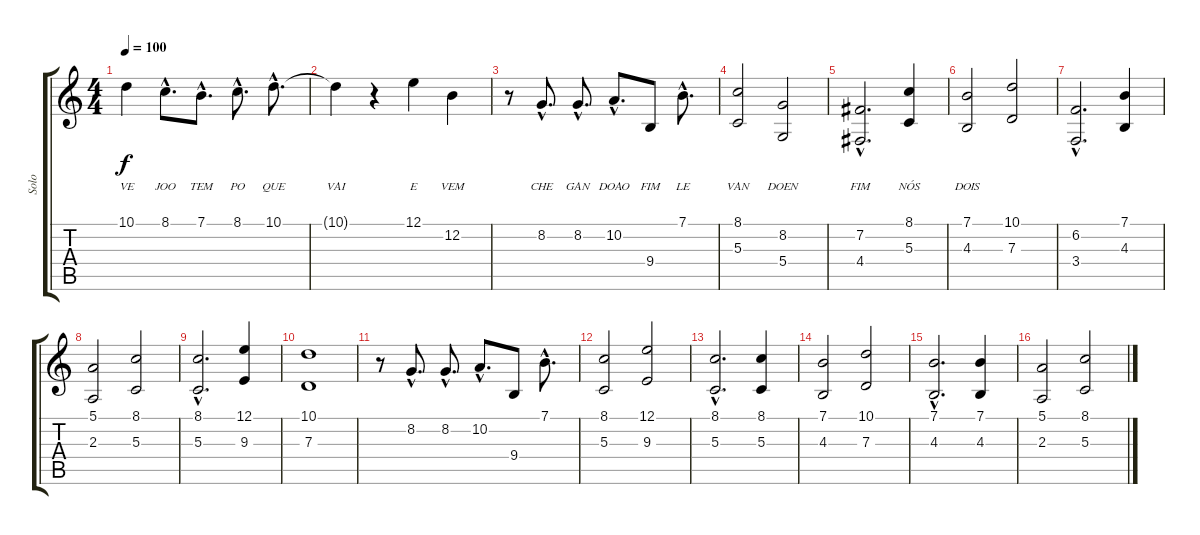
\track ("Solo" "Solo") {instrument stringensemble2}
\staff {score tabs}
\tuning (E4 B3 G3 D3 A2 E2) {hide}
\ts (4 4)
\tempo 100
\clef g2
\ks c
10.1.4{lyrics (0 "") lyrics (1 "VE") lyrics (2 "") lyrics (3 "") lyrics (4 "") dy f} 8.1{hac}.8{d lyrics (0 "") lyrics (1 "JOO") lyrics (2 "") lyrics (3 "") lyrics (4 "")} 7.1{hac}.8{d lyrics (0 "") lyrics (1 "TEM") lyrics (2 "") lyrics (3 "") lyrics (4 "")} 8.1{hac}.8{d lyrics (0 "") lyrics (1 "PO") lyrics (2 "") lyrics (3 "") lyrics (4 "")} 10.1{hac}.8{d lyrics (0 "") lyrics (1 "QUE") lyrics (2 "") lyrics (3 "") lyrics (4 "")} |
10.1{t}.4{lyrics (0 "") lyrics (1 "VAI") lyrics (2 "") lyrics (3 "") lyrics (4 "")} r.4 12.1.4{lyrics (0 "") lyrics (1 "E") lyrics (2 "") lyrics (3 "") lyrics (4 "")} 12.2.4{lyrics (0 "") lyrics (1 "VEM") lyrics (2 "") lyrics (3 "") lyrics (4 "")} |
r.8 8.2{hac}.8{d lyrics (0 "") lyrics (1 "CHE") lyrics (2 "") lyrics (3 "") lyrics (4 "")} 8.2{hac}.8{d lyrics (0 "") lyrics (1 "GAN") lyrics (2 "") lyrics (3 "") lyrics (4 "")} 10.2{hac}.8{d lyrics (0 "") lyrics (1 "DOAO") lyrics (2 "") lyrics (3 "") lyrics (4 "")} 9.4.8{lyrics (0 "") lyrics (1 "FIM") lyrics (2 "") lyrics (3 "") lyrics (4 "")} 7.1{hac}.8{d lyrics (0 "") lyrics (1 "LE") lyrics (2 "") lyrics (3 "") lyrics (4 "")} |
(8.1 5.3).2{lyrics (0 "") lyrics (1 "VAN") lyrics (2 "") lyrics (3 "") lyrics (4 "")} (8.2 5.4).2{lyrics (0 "") lyrics (1 "DOEN") lyrics (2 "") lyrics (3 "") lyrics (4 "")} |
(7.2{hac} 4.4{hac}).2{d lyrics (0 "") lyrics (1 "FIM") lyrics (2 "") lyrics (3 "") lyrics (4 "")} (8.1 5.3).4{lyrics (0 "") lyrics (1 "NÓS") lyrics (2 "") lyrics (3 "") lyrics (4 "")} |
(7.1 4.3).2{lyrics (0 "") lyrics (1 "DOIS") lyrics (2 "") lyrics (3 "") lyrics (4 "")} (10.1 7.3).2 |
(6.2{hac} 3.4{hac}).2{d} (7.1 4.3).4 |
(5.1 2.3).2 (8.1 5.3).2 |
(8.1{hac} 5.3{hac}).2{d} (12.1 9.3).4 |
(10.1 7.3).1 |
r.8 8.2{hac}.8{d} 8.2{hac}.8{d} 10.2{hac}.8{d} 9.4.8 7.1{hac}.8{d} |
(8.1 5.3).2 (12.1 9.3).2 |
(8.1{hac} 5.3{hac}).2{d} (8.1 5.3).4 |
(7.1 4.3).2 (10.1 7.3).2 |
(7.1{hac} 4.3{hac}).2{d} (7.1 4.3).4 |
(5.1 2.3).2 (8.1 5.3).2
